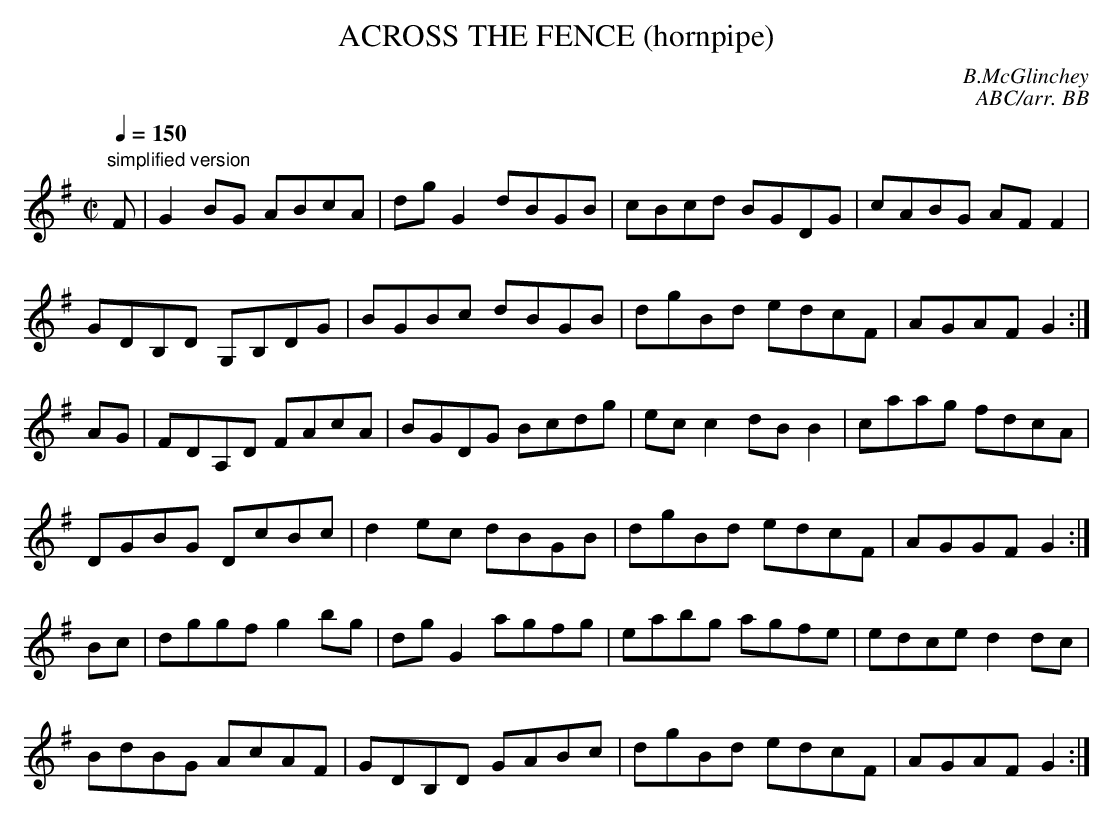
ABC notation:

X:1
T:ACROSS THE FENCE (hornpipe)
C:B.McGlinchey
C:ABC/arr. BB
Q:1/4=150
L:1/8
M:C|
K:G
"simplified version"
F|G2 BG ABcA|dg G2 dBGB|cBcd BGDG|cABG AF F2|
GDB,D G,B,DG|BGBc dBGB|dgBd edcF|AGAF G2 :|
AG|FDA,D FAcA|BGDG Bcdg|ecc2 dBB2|caag fdcA|
DGBG DcBc|d2ec dBGB|dgBd edcF|AGGF G2 :|
Bc|dggf g2 bg|dg G2 agfg|eabg agfe|edce d2 dc|
BdBG AcAF|GDB,D GABc|dgBd edcF|AGAF G2 :|
